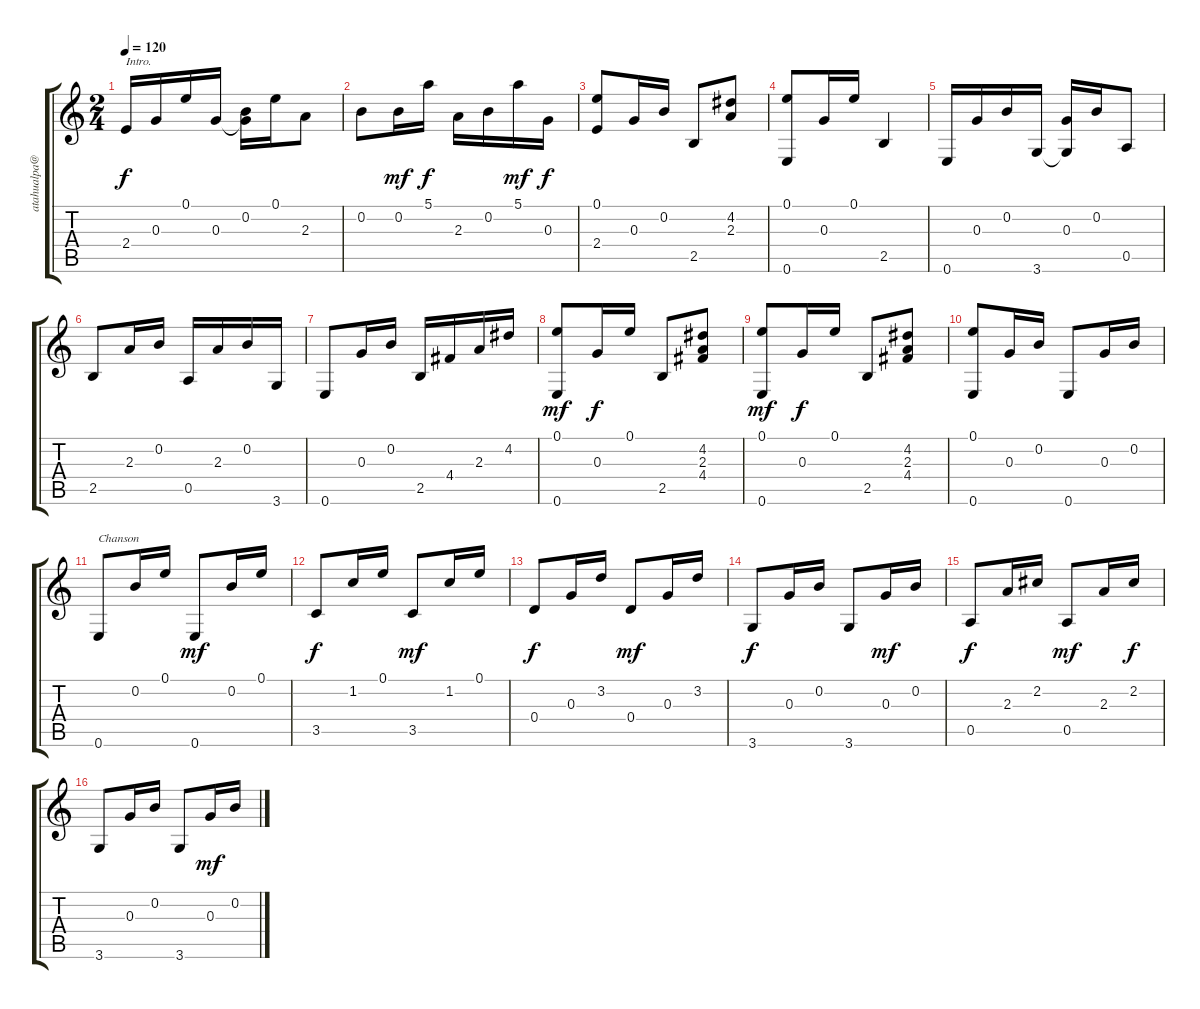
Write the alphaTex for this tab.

\track ("" "atahualpa@") {instrument acousticguitarnylon}
\staff {score tabs}
\tuning (E4 B3 G3 D3 A2 E2) {hide}
\ts (2 4)
\tempo 120
\clef g2
\ks c
2.4.16{txt "Intro." dy f instrument acousticguitarnylon} 0.3.16 0.1.16 0.3.16 (0.2 0.3{t}).16 0.1.16 2.3.8 |
0.2.8 0.2.16{dy mf} 5.1.16{dy f} 2.3.16 0.2.16 5.1.16{dy mf} 0.3.16{dy f} |
(0.1 2.4).8 0.3.16 0.2.16 2.5.8 (4.2 2.3).8 |
(0.1 0.6).8 0.3.16 0.1.16 2.5.4 |
0.6.16 0.3.16 0.2.16 3.6.16 (0.3 3.6{t}).16 0.2.16 0.5.8 |
2.5.8 2.3.16 0.2.16 0.5.16 2.3.16 0.2.16 3.6.16 |
0.6.8 0.3.16 0.2.16 2.5.16 4.4.16 2.3.16 4.2.16 |
(0.1 0.6).8{dy mf} 0.3.16{dy f} 0.1.16 2.5.8 (4.2 2.3 4.4).8 |
(0.1 0.6).8{dy mf} 0.3.16{dy f} 0.1.16 2.5.8 (4.2 2.3 4.4).8 |
(0.1 0.6).8 0.3.16 0.2.16 0.6.8 0.3.16 0.2.16 |
0.6.8{txt "Chanson"} 0.2.16 0.1.16 0.6.8{dy mf} 0.2.16 0.1.16 |
3.5.8{dy f} 1.2.16 0.1.16 3.5.8{dy mf} 1.2.16 0.1.16 |
0.4.8{dy f} 0.3.16 3.2.16 0.4.8{dy mf} 0.3.16 3.2.16 |
3.6.8{dy f} 0.3.16 0.2.16 3.6.8 0.3.16{dy mf} 0.2.16 |
0.5.8{dy f} 2.3.16 2.2.16 0.5.8{dy mf} 2.3.16 2.2.16{dy f} |
3.6.8 0.3.16 0.2.16 3.6.8 0.3.16{dy mf} 0.2.16
